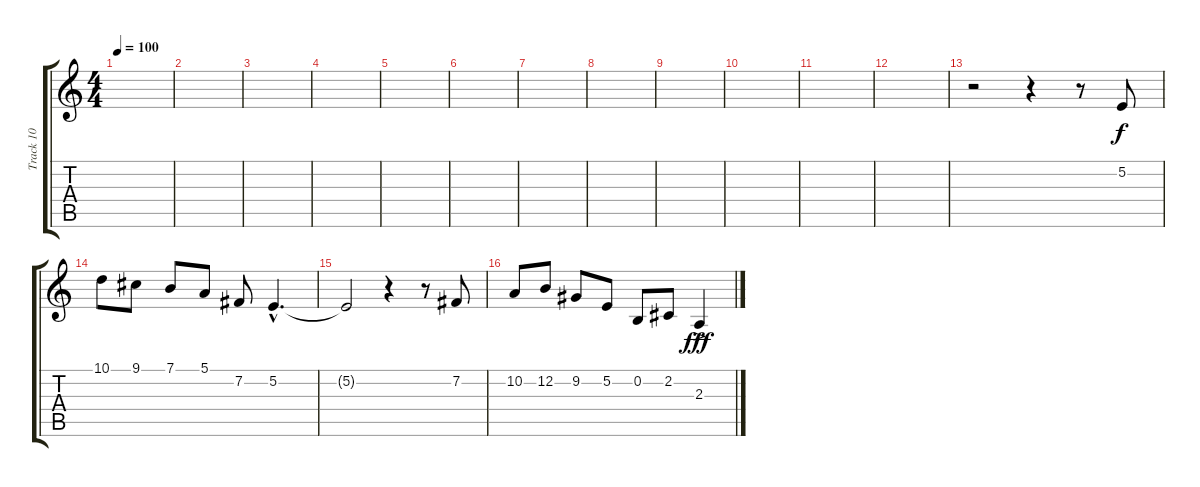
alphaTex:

\track ("Track 10" "Track 10") {instrument stringensemble1}
\staff {score tabs}
\tuning (E4 B3 G3 D3 A2 E2) {hide}
\ts (4 4)
\tempo 100
\clef g2
\ks c
|
|
|
|
|
|
|
|
|
|
|
|
r.2 r.4 r.8 5.2.8 |
10.1.8 9.1.8 7.1.8 5.1.8 7.2.8 5.2{hac}.4{d} |
5.2{t}.2 r.4 r.8 7.2.8 |
10.2.8 12.2.8 9.2.8 5.2.8 0.2.8 2.2.8 2.3{ac}.4{dy fff}
